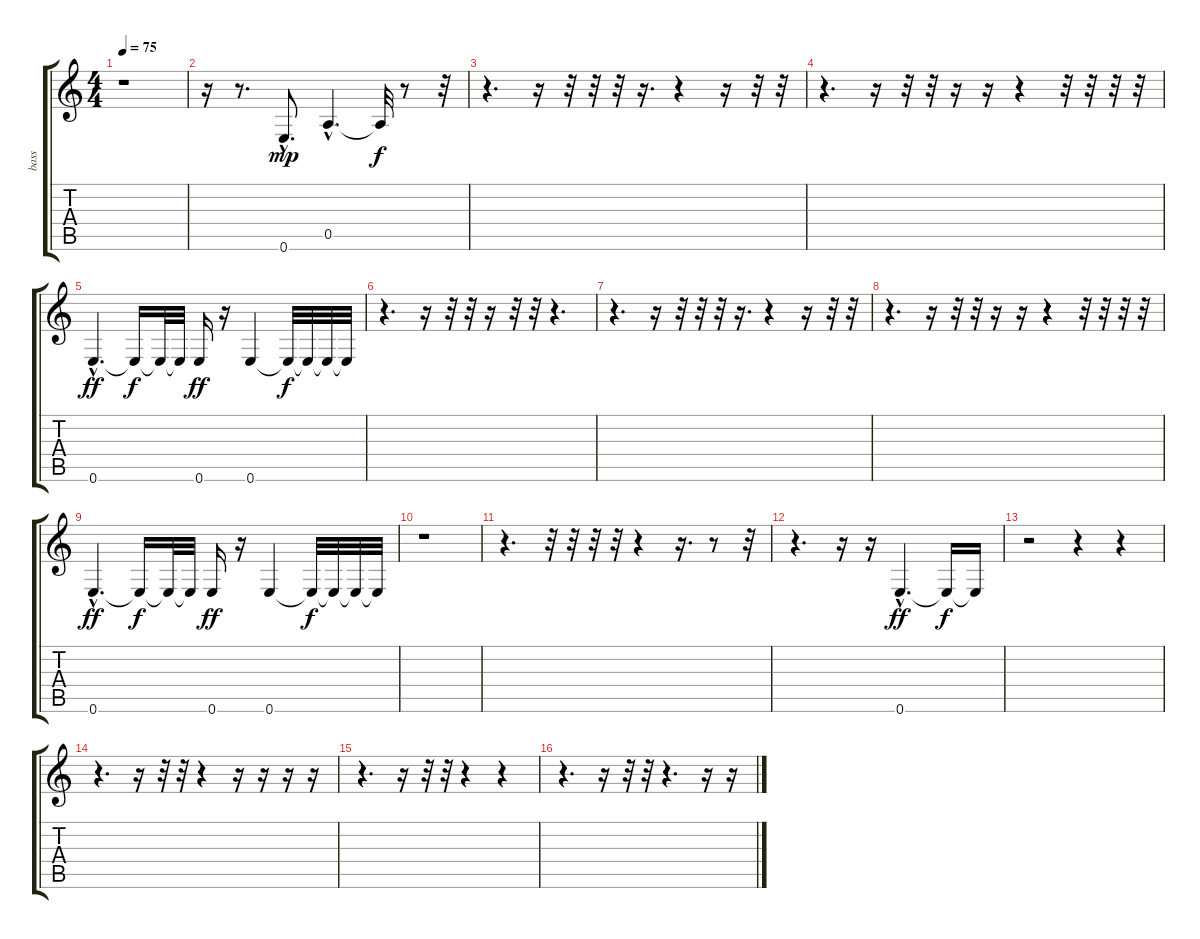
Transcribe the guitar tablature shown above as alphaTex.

\track ("bass" "bass") {instrument electricbassfinger}
\staff {score tabs}
\tuning (E4 B3 G3 D3 A2 E2) {hide}
\ts (4 4)
\tempo 75
\clef g2
\ks c
r.1{dy mp instrument electricbassfinger} |
r.16 r.8{d} 0.6{hac}.8{d} 0.5{hac}.4{d} 0.5{t}.32{dy f} r.8 r.32 |
r.4{d} r.16 r.32 r.32 r.32 r.16{d} r.4 r.16 r.32 r.32 |
r.4{d} r.16 r.32 r.32 r.16 r.16 r.4 r.32 r.32 r.32 r.32 |
0.6{hac}.4{d dy ff} 0.6{t}.16{dy f} 0.6{t}.32 0.6{t}.32 0.6.16{dy ff} r.16 0.6.4 0.6{t}.32{dy f} 0.6{t}.32 0.6{t}.32 0.6{t}.32 |
r.4{d} r.16 r.32 r.32 r.16 r.32 r.32 r.4{d} |
r.4{d} r.16 r.32 r.32 r.32 r.16{d} r.4 r.16 r.32 r.32 |
r.4{d} r.16 r.32 r.32 r.16 r.16 r.4 r.32 r.32 r.32 r.32 |
0.6{hac}.4{d dy ff} 0.6{t}.16{dy f} 0.6{t}.32 0.6{t}.32 0.6.16{dy ff} r.16 0.6.4 0.6{t}.32{dy f} 0.6{t}.32 0.6{t}.32 0.6{t}.32 |
r.1 |
r.4{d} r.32 r.32 r.32 r.32 r.4 r.16{d} r.8 r.32 |
r.4{d} r.16 r.16 0.6{hac}.4{d dy ff} 0.6{t}.16{dy f} 0.6{t}.16 |
r.2 r.4 r.4 |
r.4{d} r.16 r.32 r.32 r.4 r.16 r.16 r.16 r.16 |
r.4{d} r.16 r.32 r.32 r.4 r.4 |
r.4{d} r.16 r.32 r.32 r.4{d} r.16 r.16
